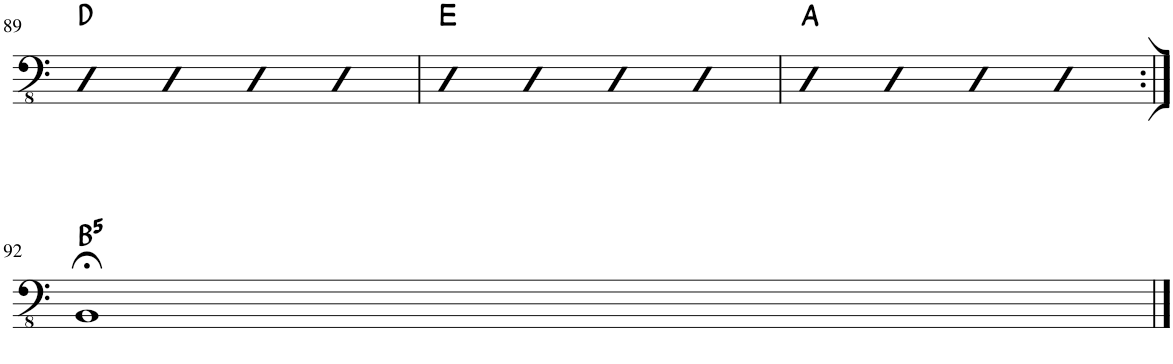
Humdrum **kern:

**kern	**harte
*part1	*part1
*staff1	*
*I"Fretless Electric Bass	*
!!LO:PB:g=z
*clefFv4	*
*k[]	*
*M4/4	*
=89	=89
4DD	D:maj
4DD	.
4DD	.
4DD	.
=90	=90
4DD	E:maj
4DD	.
4DD	.
4DD	.
=91	=91
4DD	A:maj
4DD	.
4DD	.
4DD	.
!!LO:LB:g=z
=92:|!	=92:|!
!	!LO:H:kt=5
1BBB;<	B:(1,5)
==	==
*-	*-
